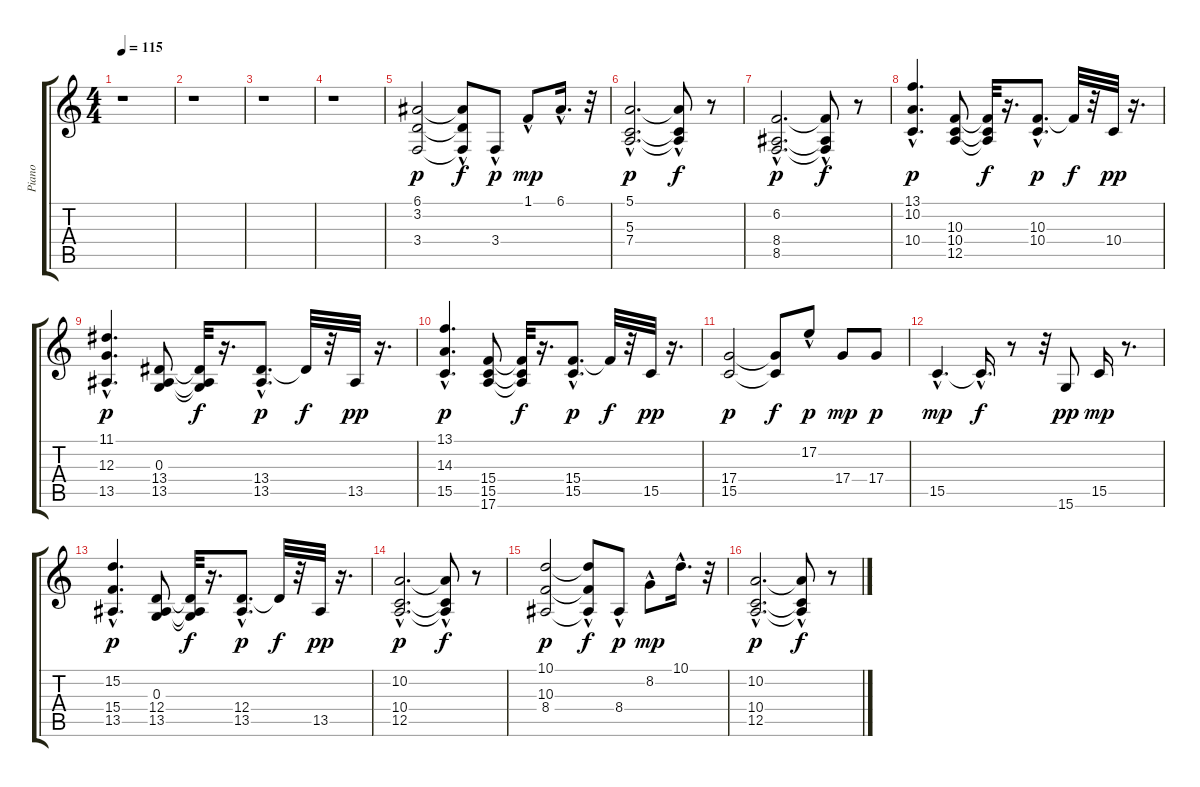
\track ("Piano" "Piano") {instrument electricpiano1}
\staff {score tabs}
\tuning (E4 B3 G3 D3 A2 E2) {hide}
\ts (4 4)
\tempo 115
\clef g2
\ks c
r.1{dy p instrument electricpiano1} |
r.1 |
r.1 |
r.1 |
(6.1 3.2 3.4).2 (6.1{t} 3.2{hac t} 3.4{t}).8{dy f} 3.4{hac}.8{dy p} 1.1{hac}.8{dy mp} 6.1{hac}.16{d} r.32 |
(5.1{hac} 5.3{hac} 7.4{hac}).2{d dy p} (5.1{t} 5.3{hac t} 7.4{hac t}).8{dy f} r.8 |
(6.2{hac} 8.4{hac} 8.5{hac}).2{d dy p} (6.2{t} 8.4{hac t} 8.5{hac t}).8{dy f} r.8 |
(13.1{hac} 10.2{hac} 10.4{hac}).4{d dy p} (10.3 10.4 12.5).8 (10.3{t} 10.4{t} 12.5{t}).32{dy f} r.16{d} (10.3{hac} 10.4).8{d dy p} 10.3{t}.32{dy f} r.32 10.4.32{dy pp} r.16{d} |
(11.1{hac} 12.3{hac} 13.5{hac}).4{d dy p} (0.3 13.4 13.5).8 (0.3{t} 13.4{t} 13.5{t}).32{dy f} r.16{d} (13.4{hac} 13.5).8{d dy p} 13.4{t}.32{dy f} r.32 13.5.32{dy pp} r.16{d} |
(13.1{hac} 14.3{hac} 15.5{hac}).4{d dy p} (15.4 15.5 17.6).8 (15.4{t} 15.5{t} 17.6{t}).32{dy f} r.16{d} (15.4{hac} 15.5).8{d dy p} 15.4{t}.32{dy f} r.32 15.5.32{dy pp} r.16{d} |
(17.4 15.5).2{dy p} (17.4{t} 15.5{t}).8{dy f} 17.2{hac}.8{dy p} 17.4.8{dy mp} 17.4.8{dy p} |
15.5{hac}.4{d dy mp} 15.5{hac t}.16{d dy f} r.8 r.32 15.6.8{dy pp} 15.5.16{dy mp} r.8{d} |
(15.2{hac} 15.4{hac} 13.5{hac}).4{d dy p} (0.3 12.4 13.5).8 (0.3{t} 12.4{t} 13.5{t}).32{dy f} r.16{d} (12.4{hac} 13.5).8{d dy p} 12.4{t}.32{dy f} r.32 13.5.32{dy pp} r.16{d} |
(10.2{hac} 10.4{hac} 12.5{hac}).2{d dy p} (10.2{t} 10.4{hac t} 12.5{hac t}).8{dy f} r.8 |
(10.1 10.3 8.4).2{dy p} (10.1{t} 10.3{hac t} 8.4{t}).8{dy f} 8.4{hac}.8{dy p} 8.2{hac}.8{dy mp} 10.1{hac}.16{d} r.32 |
(10.2{hac} 10.4{hac} 12.5{hac}).2{d dy p} (10.2{t} 10.4{hac t} 12.5{hac t}).8{dy f} r.8
